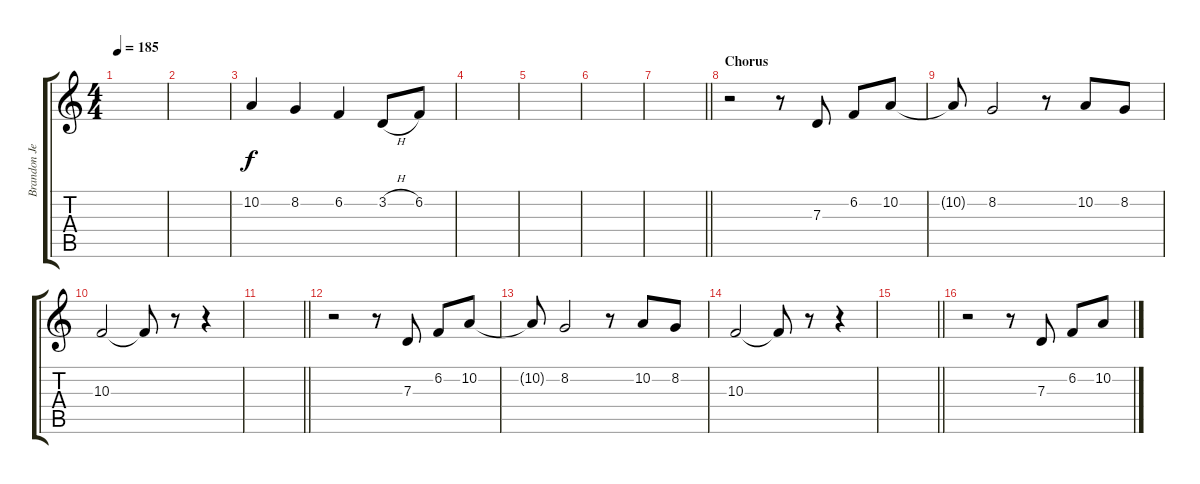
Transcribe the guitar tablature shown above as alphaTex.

\track ("Brandon Jenison (Trumpet)" "Brandon Je") {instrument trumpet}
\staff {score tabs}
\tuning (E4 B3 G3 D3 A2 E2) {hide}
\ts (4 4)
\tempo 185
\clef g2
\ks c
|
|
10.2.4 8.2.4 6.2.4 3.2{h}.8 6.2.8 |
|
|
|
\barLineRight lightlight
|
\section ("" "Chorus")
r.2 r.8 7.3.8 6.2.8 10.2.8 |
10.2{t}.8 8.2.2 r.8 10.2.8 8.2.8 |
10.3.2 10.3{t}.8 r.8 r.4 |
\barLineRight lightlight
|
r.2 r.8 7.3.8 6.2.8 10.2.8 |
10.2{t}.8 8.2.2 r.8 10.2.8 8.2.8 |
10.3.2 10.3{t}.8 r.8 r.4 |
\barLineRight lightlight
|
r.2 r.8 7.3.8 6.2.8 10.2.8
